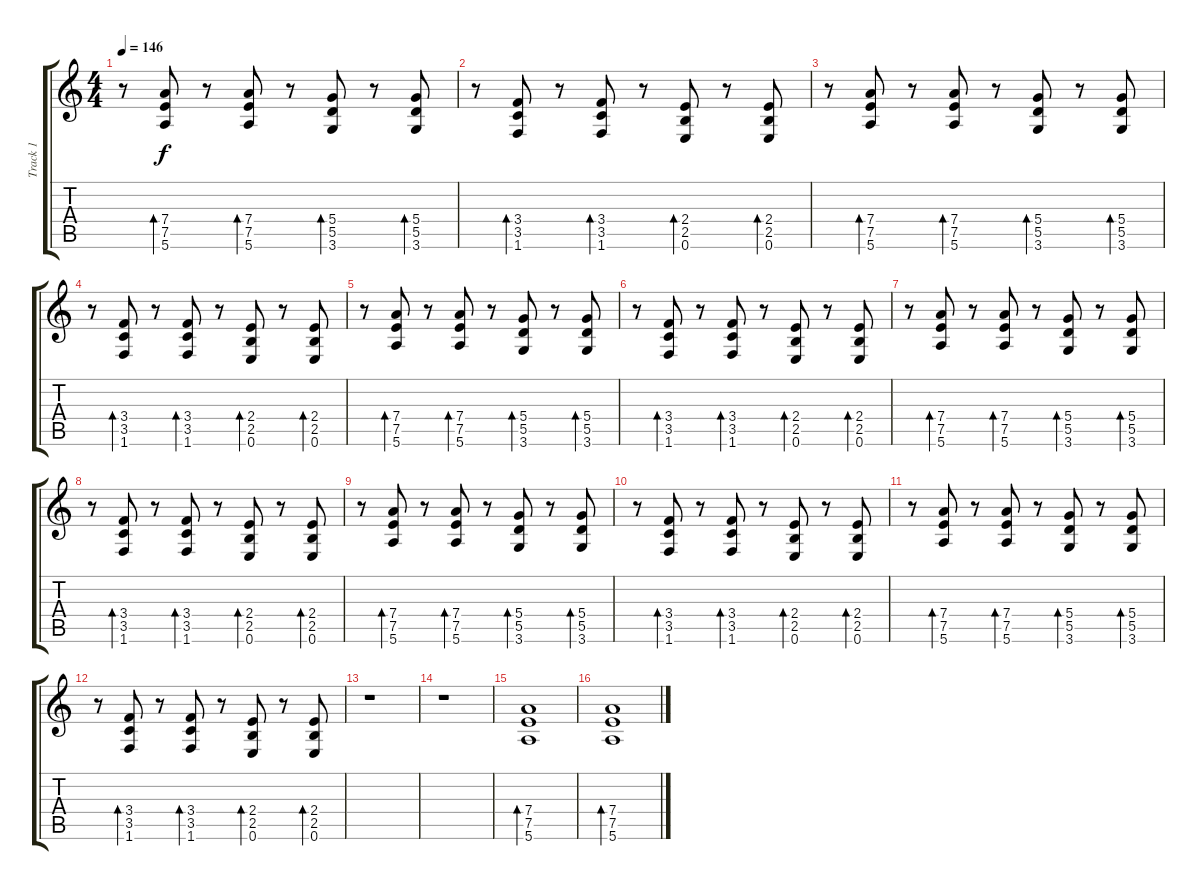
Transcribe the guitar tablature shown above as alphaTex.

\track ("Track 1" "Track 1") {instrument acousticguitarsteel}
\staff {score tabs}
\tuning (E4 B3 G3 D3 A2 E2) {hide}
\ts (4 4)
\tempo 146
\clef g2
\ks c
r.8{dy f} (7.4 7.5 5.6).8{bd 240} r.8 (7.4 7.5 5.6).8{bd 240} r.8 (5.4 5.5 3.6).8{bd 240} r.8 (5.4 5.5 3.6).8{bd 240} |
r.8 (3.4 3.5 1.6).8{bd 240} r.8 (3.4 3.5 1.6).8{bd 240} r.8 (2.4 2.5 0.6).8{bd 240} r.8 (2.4 2.5 0.6).8{bd 240} |
r.8 (7.4 7.5 5.6).8{bd 240} r.8 (7.4 7.5 5.6).8{bd 240} r.8 (5.4 5.5 3.6).8{bd 240} r.8 (5.4 5.5 3.6).8{bd 240} |
r.8 (3.4 3.5 1.6).8{bd 240} r.8 (3.4 3.5 1.6).8{bd 240} r.8 (2.4 2.5 0.6).8{bd 240} r.8 (2.4 2.5 0.6).8{bd 240} |
r.8 (7.4 7.5 5.6).8{bd 240} r.8 (7.4 7.5 5.6).8{bd 240} r.8 (5.4 5.5 3.6).8{bd 240} r.8 (5.4 5.5 3.6).8{bd 240} |
r.8 (3.4 3.5 1.6).8{bd 240} r.8 (3.4 3.5 1.6).8{bd 240} r.8 (2.4 2.5 0.6).8{bd 240} r.8 (2.4 2.5 0.6).8{bd 240} |
r.8 (7.4 7.5 5.6).8{bd 240} r.8 (7.4 7.5 5.6).8{bd 240} r.8 (5.4 5.5 3.6).8{bd 240} r.8 (5.4 5.5 3.6).8{bd 240} |
r.8 (3.4 3.5 1.6).8{bd 240} r.8 (3.4 3.5 1.6).8{bd 240} r.8 (2.4 2.5 0.6).8{bd 240} r.8 (2.4 2.5 0.6).8{bd 240} |
r.8 (7.4 7.5 5.6).8{bd 240} r.8 (7.4 7.5 5.6).8{bd 240} r.8 (5.4 5.5 3.6).8{bd 240} r.8 (5.4 5.5 3.6).8{bd 240} |
r.8 (3.4 3.5 1.6).8{bd 240} r.8 (3.4 3.5 1.6).8{bd 240} r.8 (2.4 2.5 0.6).8{bd 240} r.8 (2.4 2.5 0.6).8{bd 240} |
r.8 (7.4 7.5 5.6).8{bd 240} r.8 (7.4 7.5 5.6).8{bd 240} r.8 (5.4 5.5 3.6).8{bd 240} r.8 (5.4 5.5 3.6).8{bd 240} |
r.8 (3.4 3.5 1.6).8{bd 240} r.8 (3.4 3.5 1.6).8{bd 240} r.8 (2.4 2.5 0.6).8{bd 240} r.8 (2.4 2.5 0.6).8{bd 240} |
r.1 |
r.1 |
(7.4 7.5 5.6).1{bd 240} |
(7.4 7.5 5.6).1{bd 240}
